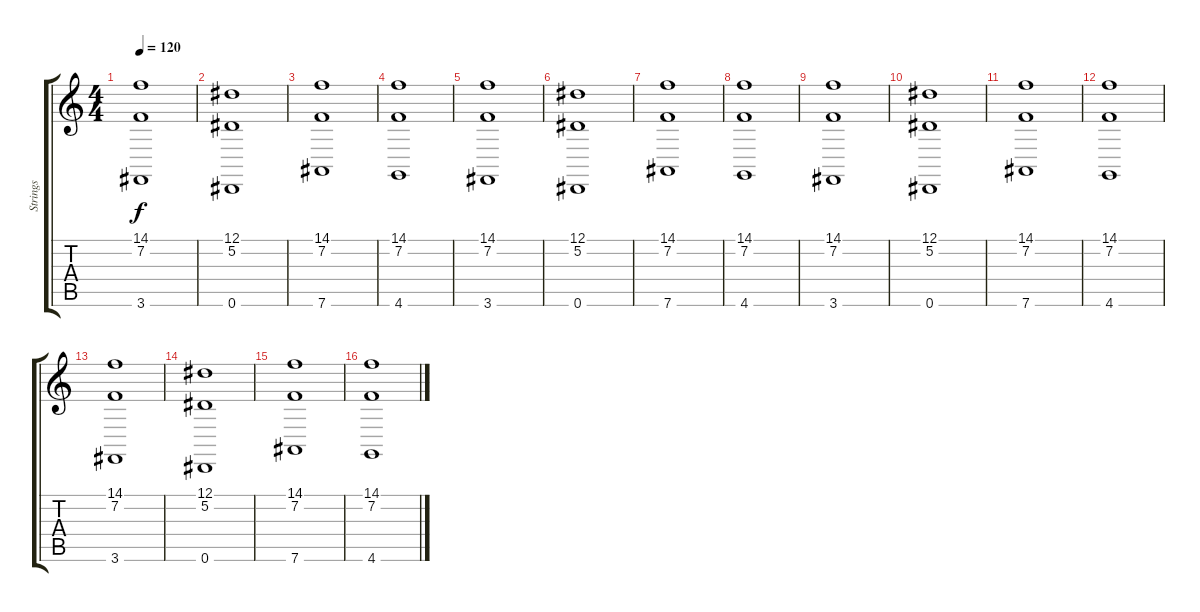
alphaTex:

\track ("Strings" "Strings") {instrument stringensemble2}
\staff {score tabs}
\tuning (Eb4 Bb3 Gb3 Db3 Ab2 Eb2) {hide}
\ts (4 4)
\tempo 120
\clef g2
\ks c
(14.1 7.2 3.6).1{dy f} |
(12.1 5.2 0.6).1 |
(14.1 7.2 7.6).1 |
(14.1 7.2 4.6).1 |
(14.1 7.2 3.6).1 |
(12.1 5.2 0.6).1 |
(14.1 7.2 7.6).1 |
(14.1 7.2 4.6).1 |
(14.1 7.2 3.6).1 |
(12.1 5.2 0.6).1 |
(14.1 7.2 7.6).1 |
(14.1 7.2 4.6).1 |
(14.1 7.2 3.6).1 |
(12.1 5.2 0.6).1 |
(14.1 7.2 7.6).1 |
(14.1 7.2 4.6).1
